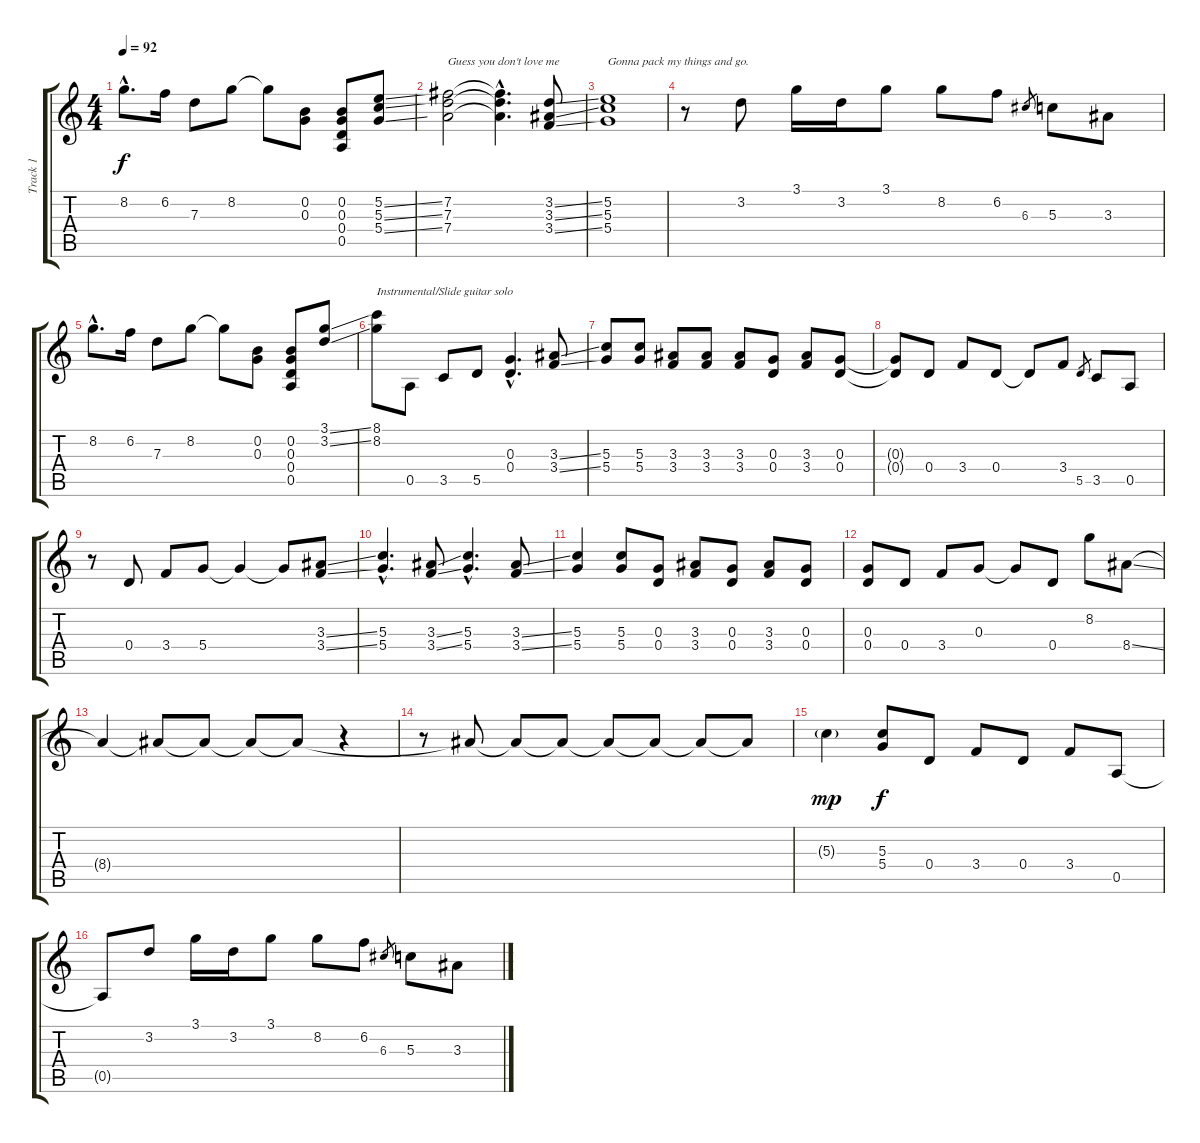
\track ("Track 1" "Track 1") {instrument acousticguitarnylon}
\staff {score tabs}
\tuning (E4 B3 G3 D3 A2 E2) {hide}
\ts (4 4)
\tempo 92
\clef g2
\ks c
8.2{hac}.8{d dy f} 6.2.16 7.3.8 8.2.8 8.2{t}.8 (0.2 0.3).8 (0.2 0.3 0.4 0.5).8 (5.2{ss} 5.3{ss} 5.4{ss}).8 |
(7.2 7.3 7.4).2{txt "Guess you don't love me "} (7.2{hac t} 7.3{hac t} 7.4{hac t}).4{d} (3.2{ss} 3.3{ss} 3.4{ss}).8 |
(5.2 5.3 5.4).1{txt "Gonna pack my things and go."} |
r.8 3.2.8 3.1.16 3.2.16 3.1.8 8.2.8 6.2.8 6.3.8{gr} 5.3.8 3.3.8 |
8.2{hac}.8{d} 6.2.16 7.3.8 8.2.8 8.2{t}.8 (0.2 0.3).8 (0.2 0.3 0.4 0.5).8 (3.1{ss} 3.2{ss}).8 |
(8.1 8.2).8{txt "Instrumental/Slide guitar solo"} 0.5.8 3.5.8 5.5.8 (0.3{hac} 0.4{hac}).4{d} (3.3{ss} 3.4{ss}).8 |
(5.3 5.4).8 (5.3 5.4).8 (3.3 3.4).8 (3.3 3.4).8 (3.3 3.4).8 (0.3 0.4).8 (3.3 3.4).8 (0.3 0.4).8 |
(0.3{t} 0.4{t}).8 0.4.8 3.4.8 0.4.8 0.4{t}.8 3.4.8 5.5.8{gr} 3.5.8 0.5.8 |
r.8 0.4.8 3.4.8 5.4.8 5.4{t}.4 5.4{t}.8 (3.3{ss} 3.4{ss}).8 |
(5.3{hac} 5.4{hac}).4{d} (3.3{ss} 3.4{ss}).8 (5.3{hac} 5.4{hac}).4{d} (3.3{ss} 3.4{ss}).8 |
(5.3 5.4).4 (5.3 5.4).8 (0.3 0.4).8 (3.3 3.4).8 (0.3 0.4).8 (3.3 3.4).8 (0.3 0.4).8 |
(0.3 0.4).8 0.4.8 3.4.8 0.3.8 0.3{t}.8 0.4.8 8.2.8 8.4{ss}.8 |
8.4{t}.4 8.4{t}.8 8.4{t}.8 8.4{t}.8 8.4{t}.8 r.4 |
r.8 8.4{t}.8 8.4{t}.8 8.4{t}.8 8.4{t}.8 8.4{t}.8 8.4{t}.8 8.4{t}.8 |
5.3{g}.4{dy mp} (5.3 5.4).8{dy f} 0.4.8 3.4.8 0.4.8 3.4.8 0.5.8 |
0.5{t}.8 3.2.8 3.1.16 3.2.16 3.1.8 8.2.8 6.2.8 6.3.8{gr} 5.3.8 3.3.8
